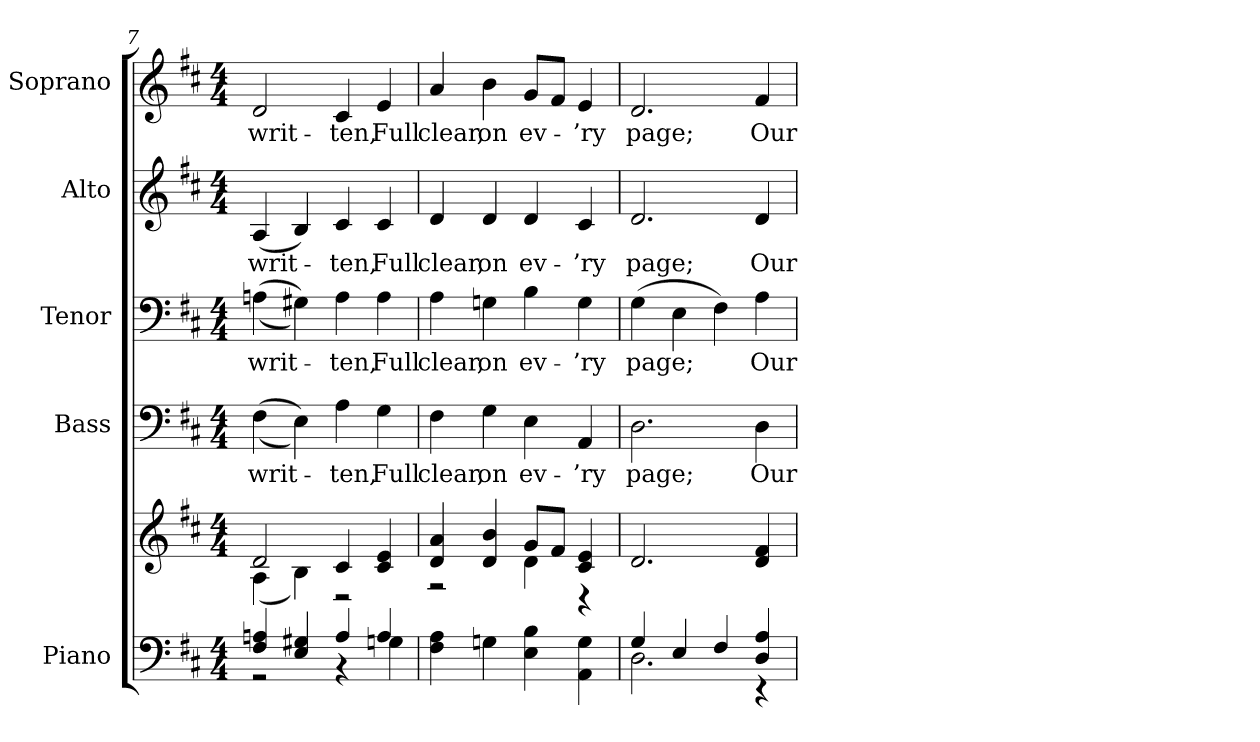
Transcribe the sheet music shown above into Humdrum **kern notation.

**kern	**kern	**kern	**text	**kern	**text	**kern	**text	**kern	**text
*part5	*part5	*part4	*part4	*part3	*part3	*part2	*part2	*part1	*part1
*staff6	*staff5	*staff4	*staff4	*staff3	*staff3	*staff2	*staff2	*staff1	*staff1
*I"Piano	*	*I"Bass	*	*I"Tenor	*	*I"Alto	*	*I"Soprano	*
*I'Pno.	*	*I'B.	*	*I'T.	*	*I'A.	*	*I'S.	*
*clefF4	*clefG2	*clefF4	*	*clefF4	*	*clefG2	*	*clefG2	*
*k[f#c#]	*k[f#c#]	*k[f#c#]	*	*k[f#c#]	*	*k[f#c#]	*	*k[f#c#]	*
*D:	*D:	*D:	*	*D:	*	*D:	*	*D:	*
*M4/4	*M4/4	*M4/4	*	*M4/4	*	*M4/4	*	*M4/4	*
=7	=7	=7	=7	=7	=7	=7	=7	=7	=7
*^	*^	*	*	*	*	*	*	*	*
!	!	!	!	!	!LO:LY:b:color=#000000	!	!	!	!	!	!
!	!	!	!	!	!	!	!LO:LY:b:color=#000000	!	!	!	!
!	!	!	!	!	!	!	!	!	!LO:LY:b:color=#000000	!	!
!	!	!	!	!	!	!	!	!	!	!	!LO:LY:b:color=#000000
4F#i/ 4Ani	2r	2di/	(4Ai\	((4F#i\	writ-	((4Ani\	writ-	(4Ai/	writ-	2di/	writ-
4Ei/ 4G#Xi	.	.	4Bi\)	4Ei\))	.	4G#Xi\))	.	4Bi/)	.	.	.
!	!	!	!	!	!LO:LY:b:color=#000000	!	!	!	!	!	!
!	!	!	!	!	!	!	!LO:LY:b:color=#000000	!	!	!	!
!	!	!	!	!	!	!	!	!	!LO:LY:b:color=#000000	!	!
!	!	!	!	!	!	!	!	!	!	!	!LO:LY:b:color=#000000
4Ai/	4r	4c#i/	2r	4Ai\	-ten,	4Ai\	-ten,	4c#i/	-ten,	4c#i/	-ten,
!	!	!	!	!	!LO:LY:b:color=#000000	!	!	!	!	!	!
!	!	!	!	!	!	!	!LO:LY:b:color=#000000	!	!	!	!
!	!	!	!	!	!	!	!	!	!LO:LY:b:color=#000000	!	!
!	!	!	!	!	!	!	!	!	!	!	!LO:LY:b:color=#000000
4Ai/	4Gni\	4c#i/ 4ei	.	4Gi\	Full	4Ai\	Full	4c#i/	Full	4ei/	Full
*v	*v	*	*	*	*	*	*	*	*	*	*
!!LO:PB:g=z
=8	=8	=8	=8	=8	=8	=8	=8	=8	=8	=8
*^	*	*	*	*	*	*	*	*	*	*
!	!	!	!	!	!LO:LY:b:color=#000000	!	!	!	!	!	!
*v	*v	*	*	*	*	*	*	*	*	*	*
*^	*	*	*	*	*	*	*	*	*	*
!	!	!	!	!	!	!	!LO:LY:b:color=#000000	!	!	!	!
*v	*v	*	*	*	*	*	*	*	*	*	*
*^	*	*	*	*	*	*	*	*	*	*
!	!	!	!	!	!	!	!	!	!LO:LY:b:color=#000000	!	!
*v	*v	*	*	*	*	*	*	*	*	*	*
*^	*	*	*	*	*	*	*	*	*	*
!	!	!	!	!	!	!	!	!	!	!	!LO:LY:b:color=#000000
*v	*v	*	*	*	*	*	*	*	*	*	*
4F#i\ 4Ai	4di/ 4ai	2r	4F#i\	clear,	4Ai\	clear,	4di/	clear,	4ai/	clear,
!	!	!	!	!LO:LY:b:color=#000000	!	!	!	!	!	!
!	!	!	!	!	!	!LO:LY:b:color=#000000	!	!	!	!
!	!	!	!	!	!	!	!	!LO:LY:b:color=#000000	!	!
!	!	!	!	!	!	!	!	!	!	!LO:LY:b:color=#000000
4Gni\	4di/ 4bi	.	4Gi\	on	4Gni\	on	4di/	on	4bi\	on
!	!	!	!	!LO:LY:b:color=#000000	!	!	!	!	!	!
!	!	!	!	!	!	!LO:LY:b:color=#000000	!	!	!	!
!	!	!	!	!	!	!	!	!LO:LY:b:color=#000000	!	!
!	!	!	!	!	!	!	!	!	!	!LO:LY:b:color=#000000
4Ei\ 4Bi	8gi/L	4di\	4Ei\	ev-	4Bi\	ev-	4di/	ev-	8gi/L	ev-
.	8f#i/J	.	.	.	.	.	.	.	8f#i/J	.
!	!	!	!	!LO:LY:b:color=#000000	!	!	!	!	!	!
!	!	!	!	!	!	!LO:LY:b:color=#000000	!	!	!	!
!	!	!	!	!	!	!	!	!LO:LY:b:color=#000000	!	!
!	!	!	!	!	!	!	!	!	!	!LO:LY:b:color=#000000
4AAi\ 4Gi	4c#i/ 4ei	4r	4AAi/	-’ry	4Gi\	-’ry	4c#i/	-’ry	4ei/	-’ry
*	*v	*v	*	*	*	*	*	*	*	*
=9	=9	=9	=9	=9	=9	=9	=9	=9	=9
*^	*	*	*	*	*	*	*	*	*
*	*	*^	*	*	*	*	*	*	*	*
!	!	!	!	!	!LO:LY:b:color=#000000	!	!	!	!	!	!
*	*	*v	*v	*	*	*	*	*	*	*	*
*	*	*^	*	*	*	*	*	*	*	*
!	!	!	!	!	!	!	!LO:LY:b:color=#000000	!	!	!	!
*	*	*v	*v	*	*	*	*	*	*	*	*
*	*	*^	*	*	*	*	*	*	*	*
!	!	!	!	!	!	!	!	!	!LO:LY:b:color=#000000	!	!
*	*	*v	*v	*	*	*	*	*	*	*	*
*	*	*^	*	*	*	*	*	*	*	*
!	!	!	!	!	!	!	!	!	!	!	!LO:LY:b:color=#000000
*	*	*v	*v	*	*	*	*	*	*	*	*
4Gi/	2.Di\	2.di/	2.Di\	page;	(4Gi\	page;	2.di/	page;	2.di/	page;
4Ei/	.	.	.	.	4Ei\	.	.	.	.	.
4F#i/	.	.	.	.	4F#i\)	.	.	.	.	.
!	!	!	!	!LO:LY:b:color=#000000	!	!	!	!	!	!
!	!	!	!	!	!	!LO:LY:b:color=#000000	!	!	!	!
!	!	!	!	!	!	!	!	!LO:LY:b:color=#000000	!	!
!	!	!	!	!	!	!	!	!	!	!LO:LY:b:color=#000000
4Di/ 4Ai	4r	4di/ 4f#i	4Di\	Our	4Ai\	Our	4di/	Our	4f#i/	Our
*v	*v	*	*	*	*	*	*	*	*	*
=	=	=	=	=	=	=	=	=	=
*-	*-	*-	*-	*-	*-	*-	*-	*-	*-
